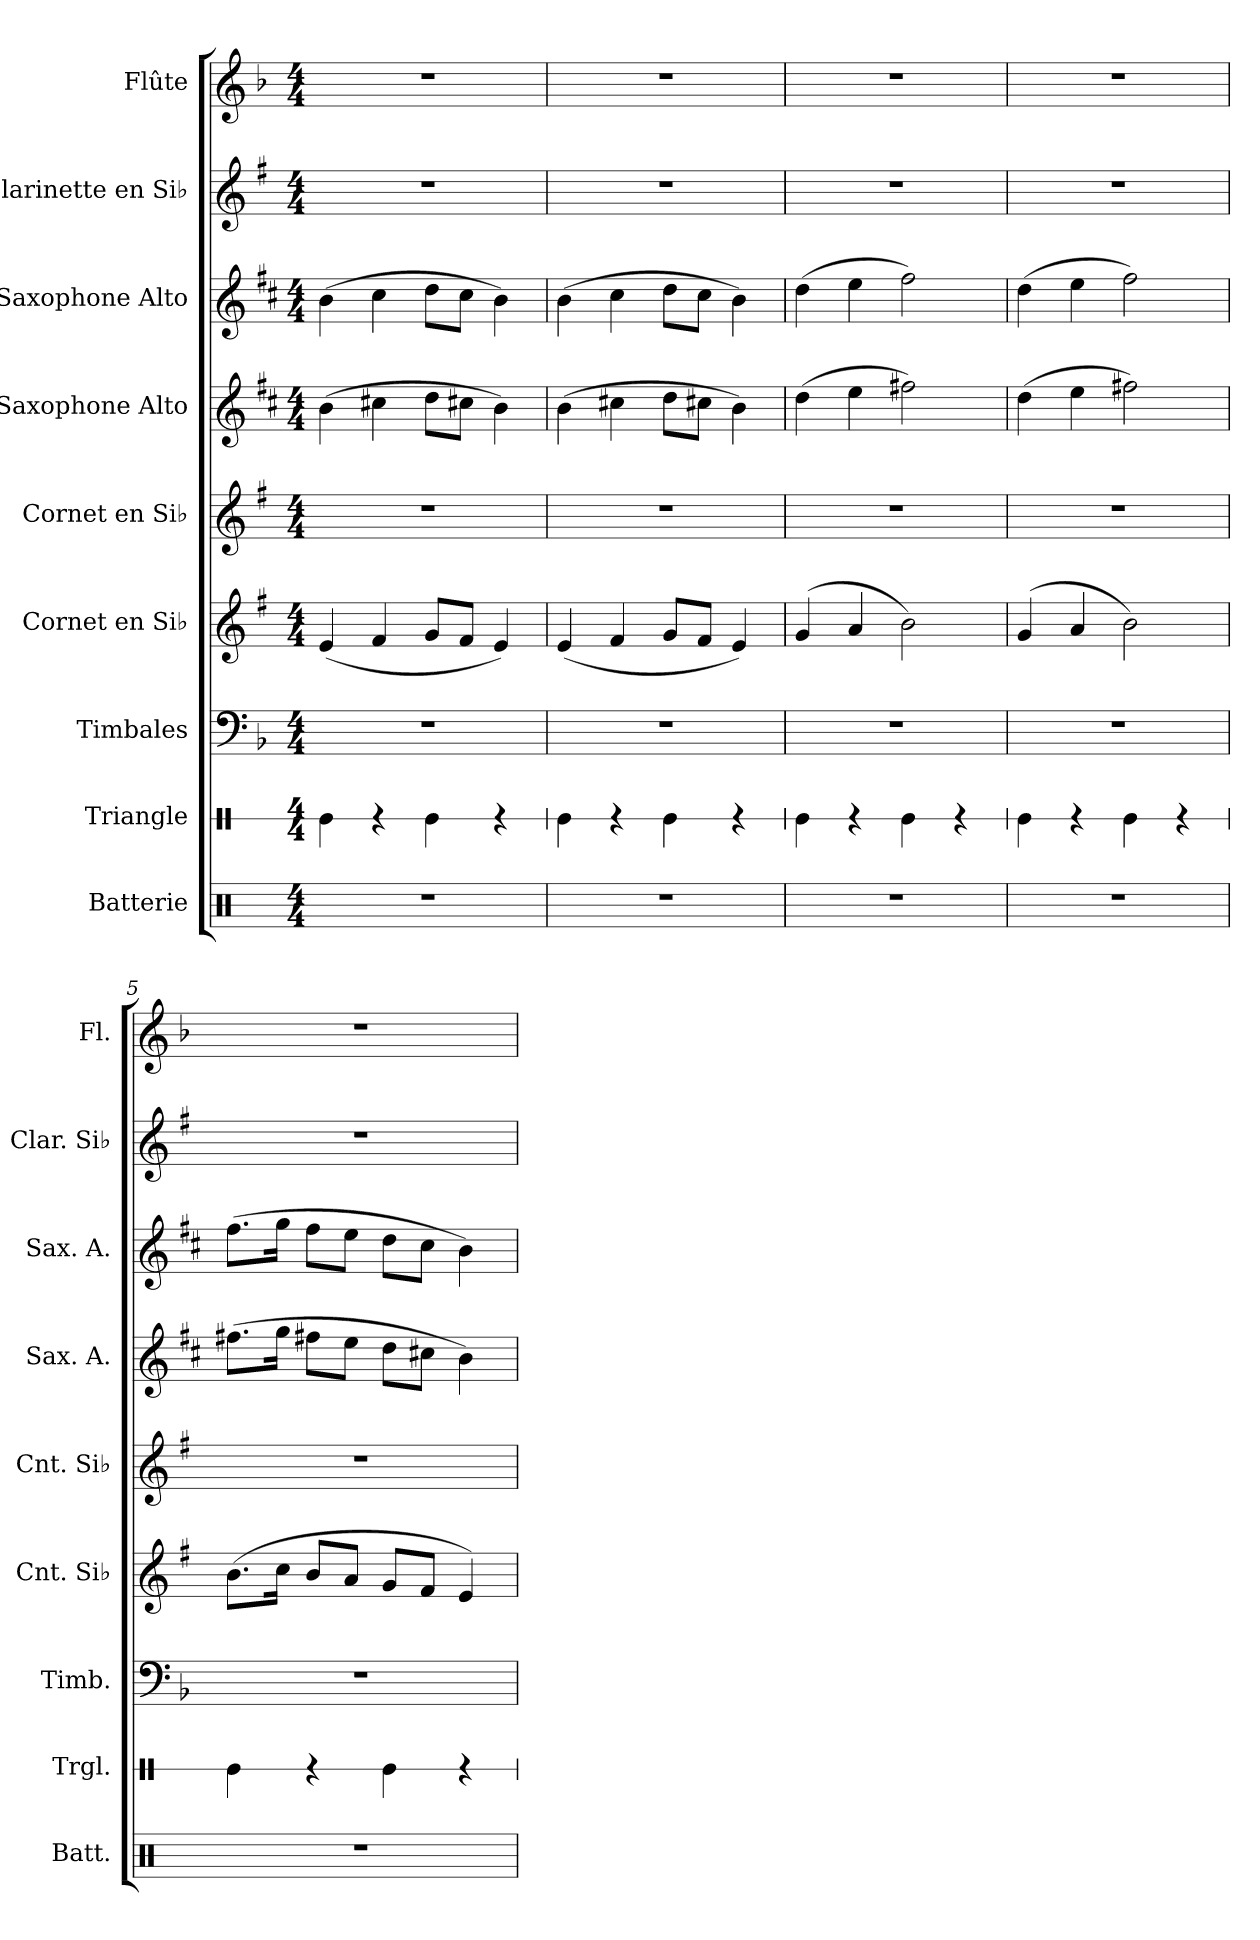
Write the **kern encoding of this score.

**kern	**kern	**kern	**kern	**kern	**kern	**kern	**kern	**kern
*part9	*part8	*part7	*part6	*part5	*part4	*part3	*part2	*part1
*staff9	*staff8	*staff7	*staff6	*staff5	*staff4	*staff3	*staff2	*staff1
*I"Batterie	*I"Triangle	*I"Timbales	*I"Cornet en Si♭	*I"Cornet en Si♭	*I"Saxophone Alto	*I"Saxophone Alto	*I"Clarinette en Si♭	*I"Flûte
*I'Batt.	*I'Trgl.	*I'Timb.	*I'Cnt. Si♭	*I'Cnt. Si♭	*I'Sax. A.	*I'Sax. A.	*I'Clar. Si♭	*I'Fl.
*	*stria1	*	*	*	*	*	*	*
*clefX	*clefX	*clefF4	*clefG2	*clefG2	*clefG2	*clefG2	*clefG2	*clefG2
*	*	*	*ITrd1c2	*ITrd1c2	*ITrd5c9	*ITrd5c9	*ITrd1c2	*
*k[]	*k[]	*k[b-]	*k[b-]	*k[b-]	*k[b-]	*k[b-]	*k[b-]	*k[b-]
*M4/4	*M4/4	*M4/4	*M4/4	*M4/4	*M4/4	*M4/4	*M4/4	*M4/4
*MM80	*MM80	*MM80	*MM80	*MM80	*MM80	*MM80	*MM80	*MM80
=1	=1	=1	=1	=1	=1	=1	=1	=1
1r	4Re\	1r	(<4d/	1r	(>4d\	(>4d\	1r	1r
.	4r	.	4e/	.	4en\	4e\	.	.
.	4Re\	.	8f/L	.	8f\L	8f\L	.	.
.	.	.	8e/J	.	8en\J	8e\J	.	.
.	4r	.	4d/)	.	4d\)	4d\)	.	.
=2	=2	=2	=2	=2	=2	=2	=2	=2
1r	4Re\	1r	(<4d/	1r	(>4d\	(>4d\	1r	1r
.	4r	.	4e/	.	4en\	4e\	.	.
.	4Re\	.	8f/L	.	8f\L	8f\L	.	.
.	.	.	8e/J	.	8en\J	8e\J	.	.
.	4r	.	4d/)	.	4d\)	4d\)	.	.
=3	=3	=3	=3	=3	=3	=3	=3	=3
1r	4Re\	1r	(>4f/	1r	(>4f\	(>4f\	1r	1r
.	4r	.	4g/	.	4g\	4g\	.	.
.	4Re\	.	2a\)	.	2an\)	2a\)	.	.
.	4r	.	.	.	.	.	.	.
=4	=4	=4	=4	=4	=4	=4	=4	=4
1r	4Re\	1r	(>4f/	1r	(>4f\	(>4f\	1r	1r
.	4r	.	4g/	.	4g\	4g\	.	.
.	4Re\	.	2a\)	.	2an\)	2a\)	.	.
.	4r	.	.	.	.	.	.	.
=5	=5	=5	=5	=5	=5	=5	=5	=5
1r	4Re\	1r	(>8.a\L	1r	(>8.an\L	(>8.a\L	1r	1r
.	.	.	16b-\Jk	.	16b-\Jk	16b-\Jk	.	.
.	4r	.	8a/L	.	8an\L	8a\L	.	.
.	.	.	8g/J	.	8g\J	8g\J	.	.
.	4Re\	.	8f/L	.	8f\L	8f\L	.	.
.	.	.	8e/J	.	8en\J	8e\J	.	.
.	4r	.	4d/)	.	4d\)	4d\)	.	.
=	=	=	=	=	=	=	=	=
*-	*-	*-	*-	*-	*-	*-	*-	*-
